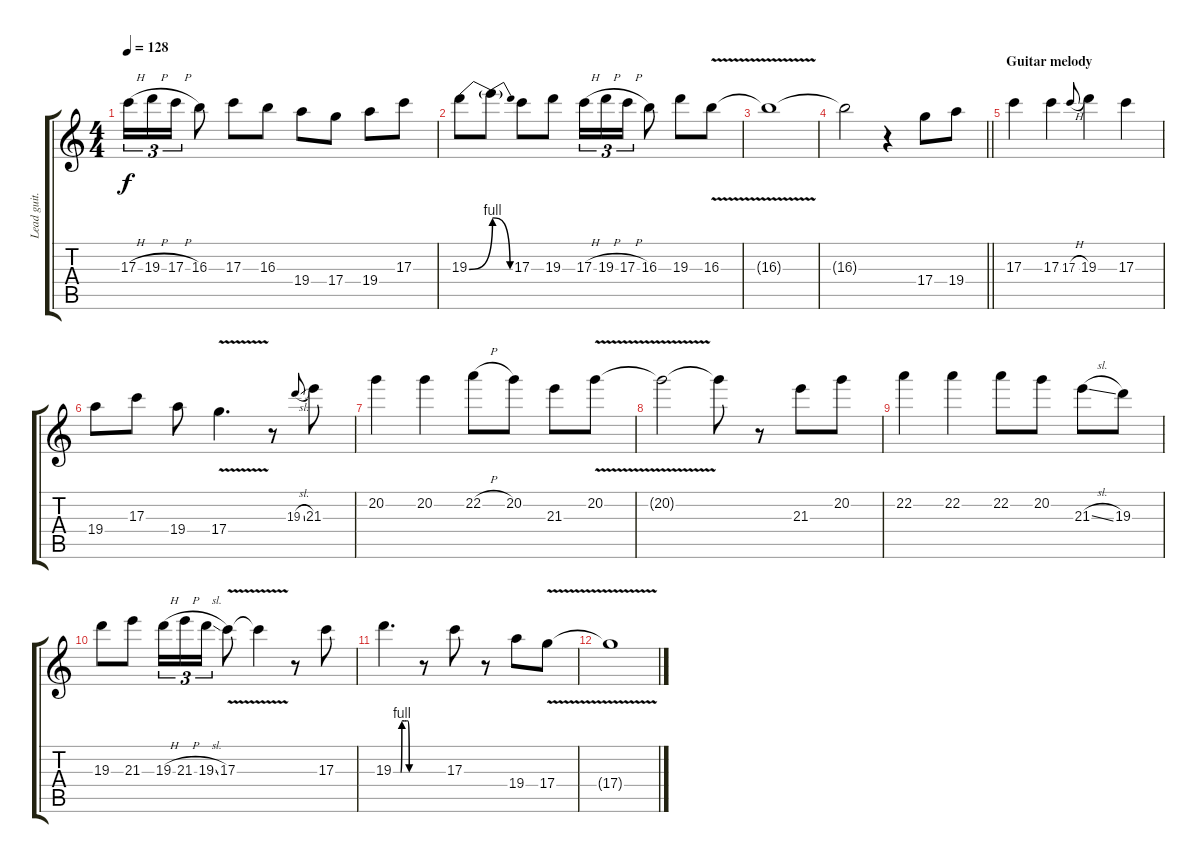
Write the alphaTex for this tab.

\track ("Lead guit." "Lead guit.") {instrument overdrivenguitar}
\staff {score tabs}
\tuning (E4 B3 G3 D3 A2 E2) {hide}
\ts (4 4)
\tempo 128
\clef g2
\ks c
17.3{h}.16{tu (3 2) dy f} 19.3{h}.16{tu (3 2)} 17.3{h}.16{tu (3 2)} 16.3.8 17.3.8 16.3.8 19.4.8 17.4.8 19.4.8 17.3.8 |
19.3{be (bend 0 0 60 4)}.8 19.3{be (release 0 4 60 0) t}.8 17.3.8 19.3.8 17.3{h}.16{tu (3 2)} 19.3{h}.16{tu (3 2)} 17.3{h}.16{tu (3 2)} 16.3.8 19.3.8 16.3{v}.8 |
16.3{t}.1{volume 0} |
\barLineRight lightlight
16.3{t}.2 r.4{volume 13} 17.4.8 19.4.8 |
\section ("" "Guitar melody")
17.3.4 17.3.4 17.3{h}.8{gr onbeat} 19.3.4 17.3.4 |
19.4.8 17.3.8 19.4.8 17.4{v}.4{d} r.8 19.3{sl}.8{gr onbeat} 21.3.8 |
20.2.4 20.2.4 22.2{h}.8 20.2.8 21.3.8 20.2{v}.8 |
20.2{t}.2 20.2{t}.8 r.8 21.3.8 20.2.8 |
22.2.4 22.2.4 22.2.8 20.2.8 21.3{sl}.8 19.3.8 |
19.3.8 21.3.8 19.3{h}.16{tu (3 2)} 21.3{h}.16{tu (3 2)} 19.3{sl}.16{tu (3 2)} 17.3{v}.8 17.3{t}.4 r.8 17.3.8 |
19.3{be (custom 0 0 20 0 23 4 26 4 30 4 35 4 39 4 43 0 50 0 60 0)}.4{d} r.8 17.3.8 r.8 19.4.8 17.4{v}.8 |
17.4{t}.1{volume 0}
